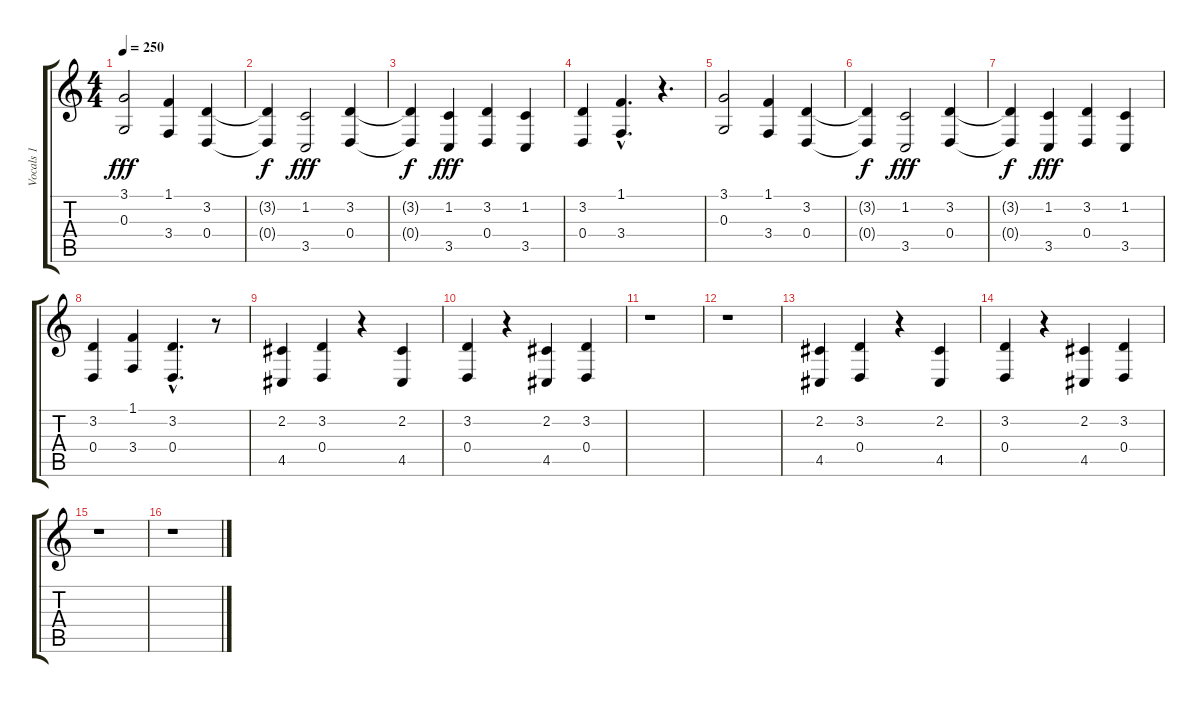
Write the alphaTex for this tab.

\track ("Vocals 1" "Vocals 1") {instrument trombone}
\staff {score tabs}
\tuning (E4 B3 G3 D3 A2 E2) {hide}
\ts (4 4)
\tempo 250
\clef g2
\ks c
(3.1 0.3).2{dy fff} (1.1 3.4).4 (3.2 0.4).4 |
(3.2{t} 0.4{t}).4{dy f} (1.2 3.5).2{dy fff} (3.2 0.4).4 |
(3.2{t} 0.4{t}).4{dy f} (1.2 3.5).4{dy fff} (3.2 0.4).4 (1.2 3.5).4 |
(3.2 0.4).4 (1.1{hac} 3.4{hac}).4{d} r.4{d} |
(3.1 0.3).2 (1.1 3.4).4 (3.2 0.4).4 |
(3.2{t} 0.4{t}).4{dy f} (1.2 3.5).2{dy fff} (3.2 0.4).4 |
(3.2{t} 0.4{t}).4{dy f} (1.2 3.5).4{dy fff} (3.2 0.4).4 (1.2 3.5).4 |
(3.2 0.4).4 (1.1 3.4).4 (3.2{hac} 0.4{hac}).4{d} r.8 |
(2.2 4.5).4 (3.2 0.4).4 r.4 (2.2 4.5).4 |
(3.2 0.4).4 r.4 (2.2 4.5).4 (3.2 0.4).4 |
r.1 |
r.1 |
(2.2 4.5).4 (3.2 0.4).4 r.4 (2.2 4.5).4 |
(3.2 0.4).4 r.4 (2.2 4.5).4 (3.2 0.4).4 |
r.1 |
r.1
